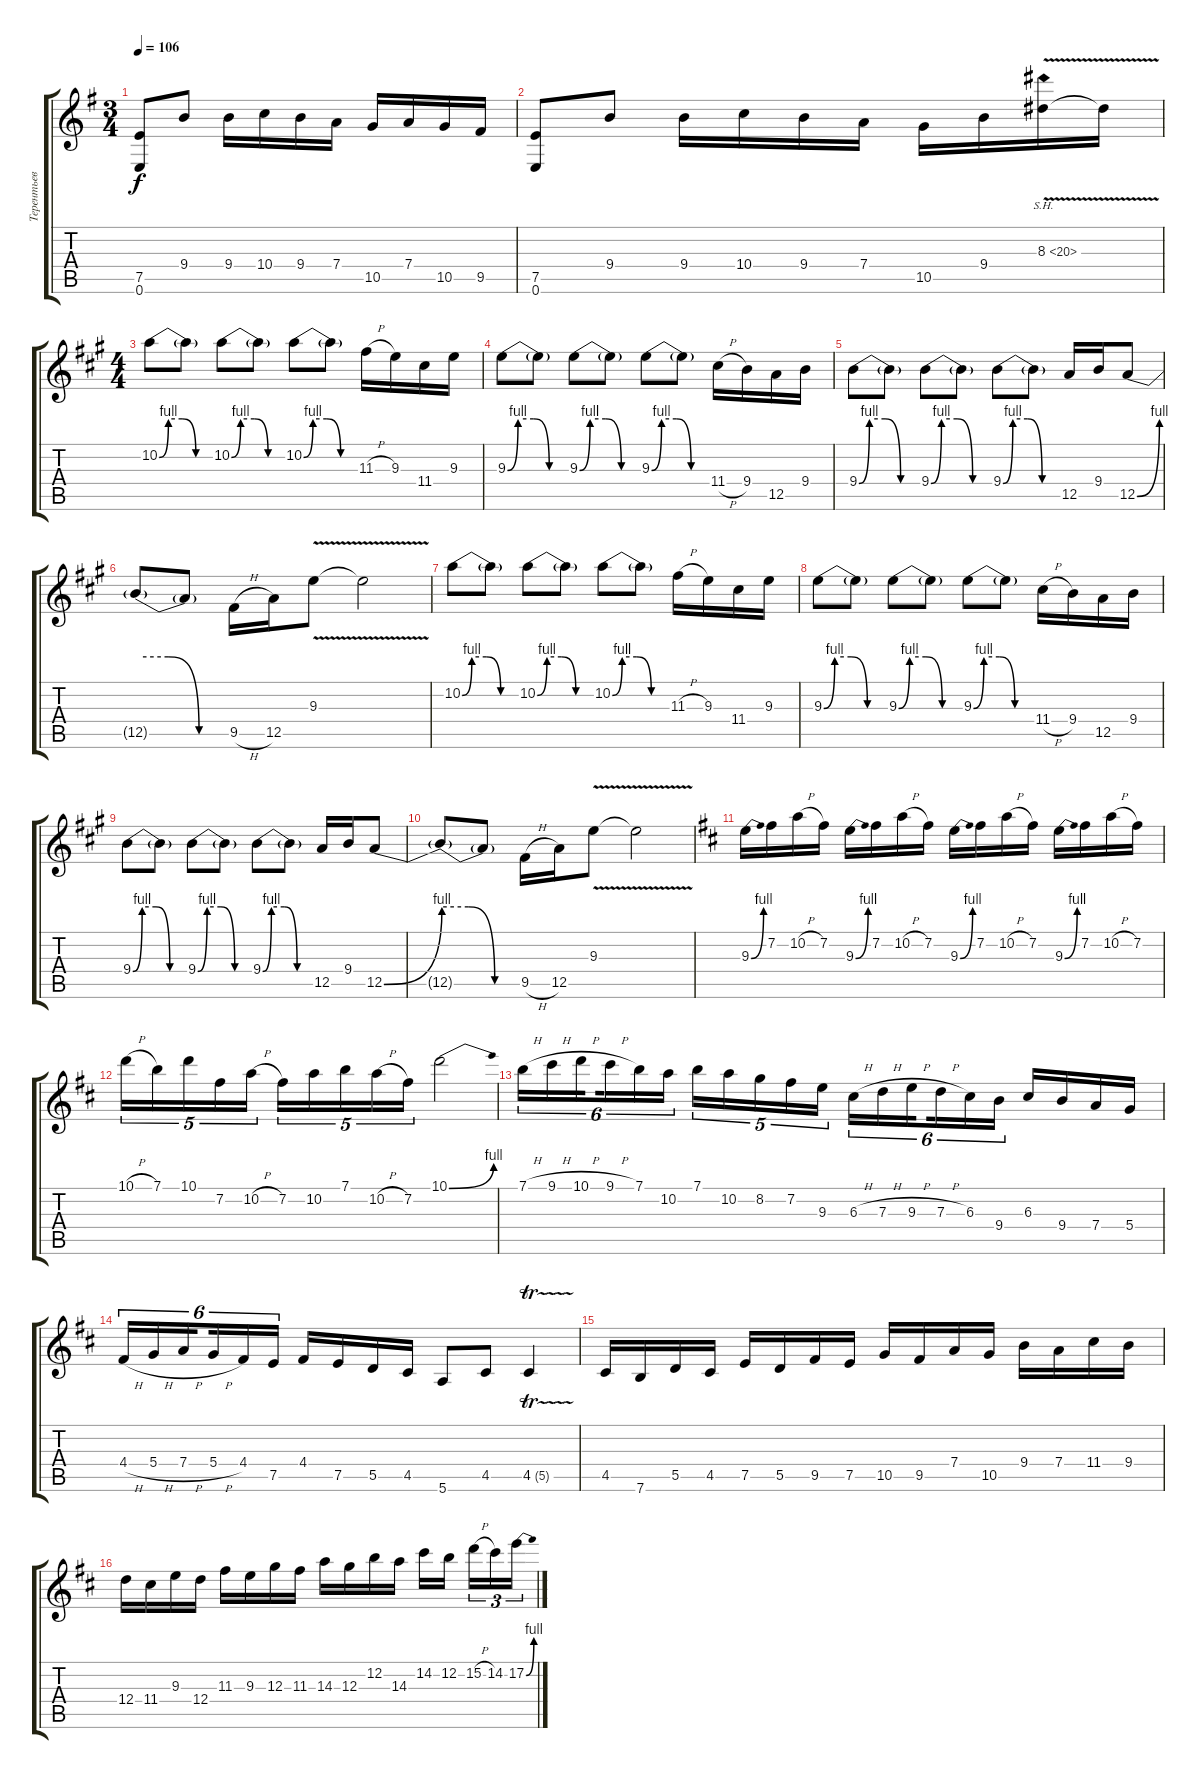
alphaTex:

\track ("Терентьев" "Терентьев") {instrument distortionguitar}
\staff {score tabs}
\tuning (E4 B3 G3 D3 A2 E2) {hide}
\ts (3 4)
\tempo 106
\clef g2
\ks g
(7.5 0.6).8{dy f} 9.4.8 9.4.16 10.4.16 9.4.16 7.4.16 10.5.16 7.4.16 10.5.16 9.5.16 |
(7.5 0.6).8 9.4.8 9.4.16 10.4.16 9.4.16 7.4.16 10.5.16 9.4.16 8.3{sh 12 v}.16 8.3{t}.16 |
\ts (4 4)
\ks a
10.2{be (custom 0 0 10 4 25 4 40 0 60 0)}.8 10.2{t}.8 10.2{be (custom 0 0 10 4 25 4 40 0 60 0)}.8 10.2{t}.8 10.2{be (custom 0 0 10 4 25 4 40 0 60 0)}.8 10.2{t}.8 11.3{h}.16 9.3.16 11.4.16 9.3.16 |
9.3{be (custom 0 0 10 4 25 4 40 0 60 0)}.8 9.3{t}.8 9.3{be (custom 0 0 10 4 25 4 40 0 60 0)}.8 9.3{t}.8 9.3{be (custom 0 0 10 4 25 4 40 0 60 0)}.8 9.3{t}.8 11.4{h}.16 9.4.16 12.5.16 9.4.16 |
9.4{be (custom 0 0 10 4 25 4 40 0 60 0)}.8 9.4{t}.8 9.4{be (custom 0 0 10 4 25 4 40 0 60 0)}.8 9.4{t}.8 9.4{be (custom 0 0 10 4 25 4 40 0 60 0)}.8 9.4{t}.8 12.5.16 9.4.16 12.5{be (bend 0 0 60 4)}.8 |
12.5{be (custom 0 4 20 4 40 0 60 0) t}.8 12.5{t}.8 9.5{h}.16 12.5.16 9.3{v}.8 9.3{v t}.2 |
10.2{be (custom 0 0 10 4 25 4 40 0 60 0)}.8 10.2{t}.8 10.2{be (custom 0 0 10 4 25 4 40 0 60 0)}.8 10.2{t}.8 10.2{be (custom 0 0 10 4 25 4 40 0 60 0)}.8 10.2{t}.8 11.3{h}.16 9.3.16 11.4.16 9.3.16 |
9.3{be (custom 0 0 10 4 25 4 40 0 60 0)}.8 9.3{t}.8 9.3{be (custom 0 0 10 4 25 4 40 0 60 0)}.8 9.3{t}.8 9.3{be (custom 0 0 10 4 25 4 40 0 60 0)}.8 9.3{t}.8 11.4{h}.16 9.4.16 12.5.16 9.4.16 |
9.4{be (custom 0 0 10 4 25 4 40 0 60 0)}.8 9.4{t}.8 9.4{be (custom 0 0 10 4 25 4 40 0 60 0)}.8 9.4{t}.8 9.4{be (custom 0 0 10 4 25 4 40 0 60 0)}.8 9.4{t}.8 12.5.16 9.4.16 12.5{be (bend 0 0 60 4)}.8 |
12.5{be (custom 0 4 20 4 40 0 60 0) t}.8 12.5{t}.8 9.5{h}.16 12.5.16 9.3{v}.8 9.3{v t}.2 |
\ks d
9.3{be (bend 0 0 60 4)}.16 7.2.16 10.2{h}.16 7.2.16 9.3{be (bend 0 0 60 4)}.16 7.2.16 10.2{h}.16 7.2.16 9.3{be (bend 0 0 60 4)}.16 7.2.16 10.2{h}.16 7.2.16 9.3{be (bend 0 0 60 4)}.16 7.2.16 10.2{h}.16 7.2.16 |
10.1{h}.16{tu (5 4)} 7.1.16{tu (5 4)} 10.1.16{tu (5 4)} 7.2.16{tu (5 4)} 10.2{h}.16{tu (5 4)} 7.2.16{tu (5 4)} 10.2.16{tu (5 4)} 7.1.16{tu (5 4)} 10.2{h}.16{tu (5 4)} 7.2.16{tu (5 4)} 10.1{be (bend 0 0 60 4)}.2 |
7.1{h}.16{tu (6 4)} 9.1{h}.16{tu (6 4)} 10.1{h}.16{tu (6 4) beam splitsecondary} 9.1{h}.16{tu (6 4)} 7.1.16{tu (6 4)} 10.2.16{tu (6 4)} 7.1.16{tu (5 4)} 10.2.16{tu (5 4)} 8.2.16{tu (5 4)} 7.2.16{tu (5 4)} 9.3.16{tu (5 4)} 6.3{h}.16{tu (6 4)} 7.3{h}.16{tu (6 4)} 9.3{h}.16{tu (6 4) beam splitsecondary} 7.3{h}.16{tu (6 4)} 6.3.16{tu (6 4)} 9.4.16{tu (6 4)} 6.3.16 9.4.16 7.4.16 5.4.16 |
4.4{h}.16{tu (6 4)} 5.4{h}.16{tu (6 4)} 7.4{h}.16{tu (6 4) beam splitsecondary} 5.4{h}.16{tu (6 4)} 4.4.16{tu (6 4)} 7.5.16{tu (6 4)} 4.4.16 7.5.16 5.5.16 4.5.16 5.6.8 4.5.8 4.5{tr (5 32)}.4 |
4.5.16 7.6.16 5.5.16 4.5.16 7.5.16 5.5.16 9.5.16 7.5.16 10.5.16 9.5.16 7.4.16 10.5.16 9.4.16 7.4.16 11.4.16 9.4.16 |
12.4.16 11.4.16 9.3.16 12.4.16 11.3.16 9.3.16 12.3.16 11.3.16 14.3.16 12.3.16 12.2.16 14.3.16 14.2.16 12.2.16{beam splitsecondary} 15.2{h}.16{tu (3 2)} 14.2.16{tu (3 2)} 17.2{be (bend 0 0 60 4)}.16{tu (3 2)}
